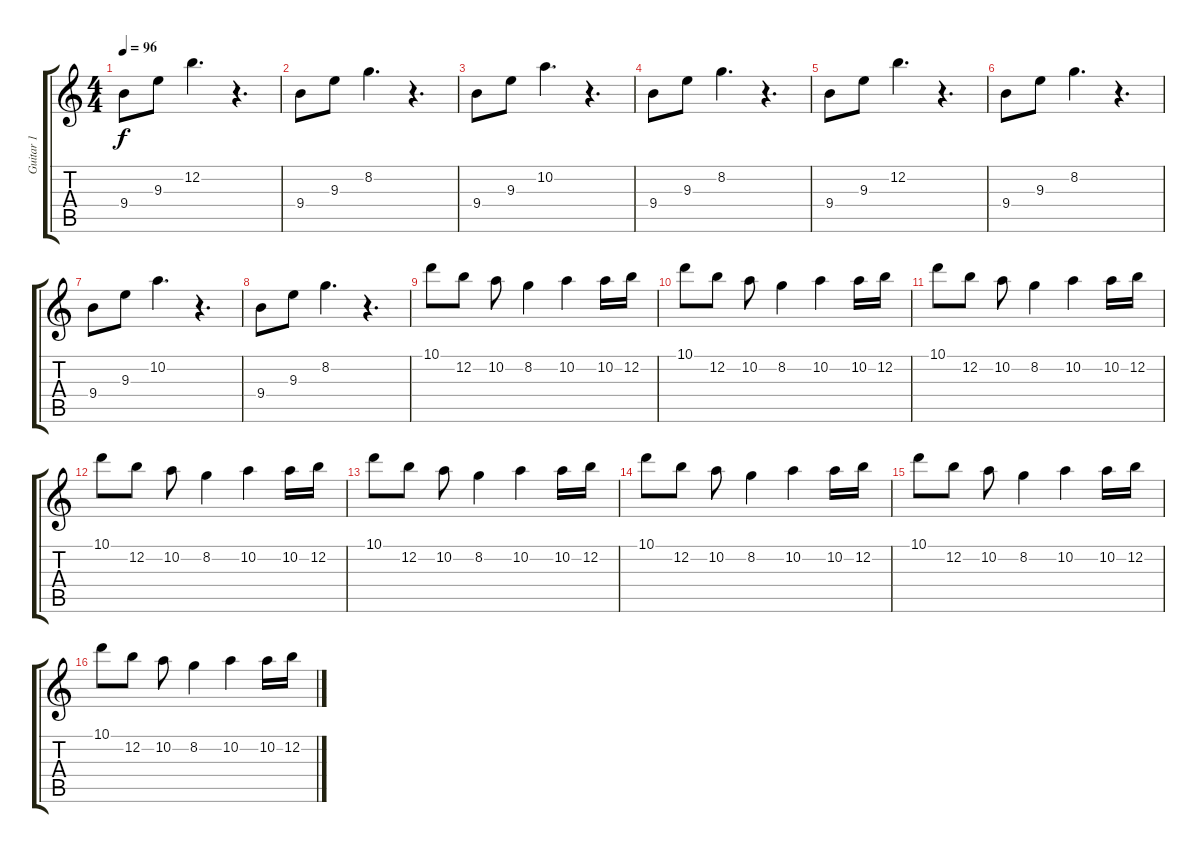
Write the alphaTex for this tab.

\track ("Guitar 1" "Guitar 1") {instrument electricguitarjazz}
\staff {score tabs}
\tuning (E4 B3 G3 D3 A2 E2) {hide}
\ts (4 4)
\tempo 96
\clef g2
\ks c
9.4.8{dy f} 9.3.8 12.2.4{d} r.4{d} |
9.4.8 9.3.8 8.2.4{d} r.4{d} |
9.4.8 9.3.8 10.2.4{d} r.4{d} |
9.4.8 9.3.8 8.2.4{d} r.4{d} |
9.4.8 9.3.8 12.2.4{d} r.4{d} |
9.4.8 9.3.8 8.2.4{d} r.4{d} |
9.4.8 9.3.8 10.2.4{d} r.4{d} |
9.4.8 9.3.8 8.2.4{d} r.4{d} |
10.1.8 12.2.8 10.2.8 8.2.4 10.2.4 10.2.16 12.2.16 |
10.1.8 12.2.8 10.2.8 8.2.4 10.2.4 10.2.16 12.2.16 |
10.1.8 12.2.8 10.2.8 8.2.4 10.2.4 10.2.16 12.2.16 |
10.1.8 12.2.8 10.2.8 8.2.4 10.2.4 10.2.16 12.2.16 |
10.1.8 12.2.8 10.2.8 8.2.4 10.2.4 10.2.16 12.2.16 |
10.1.8 12.2.8 10.2.8 8.2.4 10.2.4 10.2.16 12.2.16 |
10.1.8 12.2.8 10.2.8 8.2.4 10.2.4 10.2.16 12.2.16 |
10.1.8 12.2.8 10.2.8 8.2.4 10.2.4 10.2.16 12.2.16
